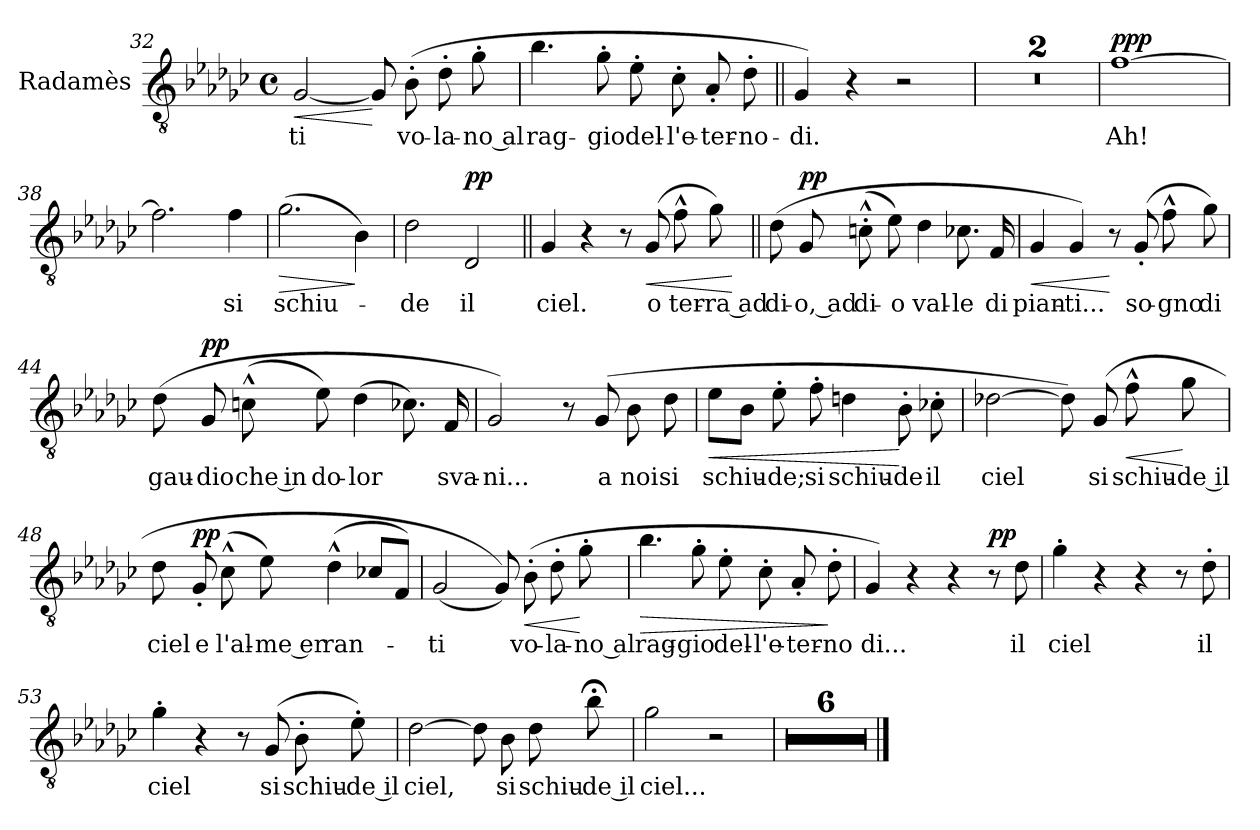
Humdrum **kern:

**kern	**text	**dynam
*part1	*part1	*part1
*staff1	*staff1	*staff1
*I"Radamès	*	*
*I'Rad.	*	*
*clefGv2	*	*
*k[b-e-a-d-g-c-]	*	*
*G-:	*	*
*M4/4	*	*
*met(c)	*	*
=32	=32	=32
!	!LO:LY:b:color=#0055FF	!LO:HP:b
[2G-/	-ti	<
8G-/]	.	[
!	!LO:LY:b:color=#0055FF	!
(>8B-'\	vo-	.
!	!LO:LY:b:color=#0055FF	!
8d-'\	-la-	.
!	!LO:LY:b:color=#0055FF	!
8g-'\	no al	.
=33	=33	=33
!	!LO:LY:b:color=#0055FF	!
4.b-\	rag-	.
!	!LO:LY:b:color=#0055FF	!
8g-'\	-gio	.
!	!LO:LY:b:color=#0055FF	!
8e-'\	del-	.
!	!LO:LY:b:color=#0055FF	!
8c-'\	-l'e-	.
!	!LO:LY:b:color=#0055FF	!
8A-'/	-ter-	.
!	!LO:LY:b:color=#0055FF	!
8d-'\	-no-	.
!!LO:LB:g=z
=34||	=34||	=34||
!	!LO:LY:b:color=#0055FF	!
4G-/)	-di.	.
4r	.	.
2r	.	.
=35	=35	=35
1r	.	.
=36	=36	=36
1r	.	.
!!LO:PB:g=z
=37	=37	=37
!	!LO:LY:b:color=#0055FF	!LO:DY:a
[1f	Ah!	ppp
=38	=38	=38
2.f\]	.	.
!	!LO:LY:b:color=#0055FF	!
4f\	si	.
=39	=39	=39
!	!LO:LY:b:color=#0055FF	!LO:HP:b
(>2.g-\	schiu-	>
4B-\)	.	]
!!LO:LB:g=z
=40	=40	=40
!	!LO:LY:b:color=#0055FF	!
2d-\	-de	.
!	!LO:LY:b:color=#0055FF	!LO:DY:a
2D-/	il	pp
=41||	=41||	=41||
!	!LO:LY:b:color=#0055FF	!
4G-/	ciel.	.
4r	.	.
8r	.	.
!	!LO:LY:b:color=#0055FF	!LO:HP:b
(>8G-/	o	<
!	!LO:LY:b:color=#0055FF	!
8f^^\	ter-	.
!	!LO:LY:b:color=#0055FF	!
8g-\)	ra ad	.
.	.	[
!!LO:PB:g=z
=42||	=42||	=42||
!	!LO:LY:b:color=#0055FF	!
(>8d-\	di-	.
!	!LO:LY:b:color=#0055FF	!LO:DY:a
8G-/	o, ad	pp
!	!LO:LY:b:color=#0055FF	!
(>8cn'^^\	-di-	.
!	!LO:LY:b:color=#0055FF	!
8e-\)	-o	.
!	!LO:LY:b:color=#0055FF	!
4d-\	val-	.
!	!LO:LY:b:color=#0055FF	!
8.c-X\	-le	.
!	!LO:LY:b:color=#0055FF	!
16F/	di	.
=43	=43	=43
!	!LO:LY:b:color=#0055FF	!LO:HP:b
4G-/	pian-	<
!	!LO:LY:b:color=#0055FF	!
4G-/)	-ti...	.
8r	.	[
!	!LO:LY:b:color=#0055FF	!
(>8G-'/	so-	.
!	!LO:LY:b:color=#0055FF	!
8f^^\	-gno	.
!	!LO:LY:b:color=#0055FF	!
8g-\)	di	.
!!LO:LB:g=z
=44	=44	=44
!	!LO:LY:b:color=#0055FF	!
(>8d-\	gau-	.
!	!LO:LY:b:color=#0055FF	!LO:DY:a
8G-/	-dio	pp
!	!LO:LY:b:color=#0055FF	!
(>8cn^^\	che in	.
!	!LO:LY:b:color=#0055FF	!
8e-\)	do-	.
!	!LO:LY:b:color=#0055FF	!
(>4d-\	-lor	.
8.c-X\)	.	.
!	!LO:LY:b:color=#0055FF	!
16F/	sva-	.
=45	=45	=45
!	!LO:LY:b:color=#0055FF	!
2G-/)	-ni...	.
8r	.	.
!	!LO:LY:b:color=#0055FF	!
(>8G-/	a	.
!	!LO:LY:b:color=#0055FF	!
8B-\	noi	.
!	!LO:LY:b:color=#0055FF	!
8d-\	si	.
=46	=46	=46
!	!LO:LY:b:color=#0055FF	!LO:HP:b
8e-\L	schiu-	<
8B-\J	.	.
!	!LO:LY:b:color=#0055FF	!
8e-'\	-de;	.
!	!LO:LY:b:color=#0055FF	!
8f'\	si	.
!	!LO:LY:b:color=#0055FF	!
4dn\	schiu-	.
!	!LO:LY:b:color=#0055FF	!
8B-'\	-de	[
!	!LO:LY:b:color=#0055FF	!
8c-X'\	il	.
!!LO:PB:g=z
=47	=47	=47
!	!LO:LY:b:color=#0055FF	!
[2d-X\	ciel	.
8d-\])	.	.
!	!LO:LY:b:color=#0055FF	!
(>8G-/	si	.
!	!LO:LY:b:color=#0055FF	!LO:HP:b
8f^^\	schiu-	<
!	!LO:LY:b:color=#0055FF	!
8g-\	de il	[
=48	=48	=48
!	!LO:LY:b:color=#0055FF	!
8d-\	ciel	.
!	!LO:LY:b:color=#0055FF	!LO:DY:a
8G-'/	e	pp
!	!LO:LY:b:color=#0055FF	!
(>8c-^^\	l'al-	.
!	!LO:LY:b:color=#0055FF	!
8e-\)	me er	.
!	!LO:LY:b:color=#0055FF	!
(>4d-^^\	-ran-	.
8c-X/L	.	.
8F/J)	.	.
!!LO:LB:g=z
=49	=49	=49
!	!LO:LY:b:color=#0055FF	!
(<2G-/	-ti	.
8G-/))	.	.
!	!LO:LY:b:color=#0055FF	!LO:HP:b
(>8B-'\	vo-	<
!	!LO:LY:b:color=#0055FF	!
8d-'\	-la-	.
!	!LO:LY:b:color=#0055FF	!
8g-'\	no al	[
=50	=50	=50
!	!LO:LY:b:color=#0055FF	!LO:HP:b
4.b-\	rag-	>
!	!LO:LY:b:color=#0055FF	!
8g-'\	-gio	.
!	!LO:LY:b:color=#0055FF	!
8e-'\	del-	.
!	!LO:LY:b:color=#0055FF	!
8c-'\	-l'e-	.
!	!LO:LY:b:color=#0055FF	!
8A-'/	-ter-	.
!	!LO:LY:b:color=#0055FF	!
8d-'\	-no	]
!!LO:PB:g=z
=51	=51	=51
!	!LO:LY:b:color=#0055FF	!
4G-/)	di...	.
4r	.	.
4r	.	.
!	!	!LO:DY:a
8r	.	pp
!	!LO:LY:b:color=#0055FF	!
8d-\	il	.
=52	=52	=52
!	!LO:LY:b:color=#0055FF	!
4g-'\	ciel	.
4r	.	.
4r	.	.
8r	.	.
!	!LO:LY:b:color=#0055FF	!
8d-'\	il	.
!!LO:LB:g=z
=53	=53	=53
!	!LO:LY:b:color=#0055FF	!
4g-'\	ciel	.
4r	.	.
8r	.	.
!	!LO:LY:b:color=#0055FF	!
(>8G-/	si	.
!	!LO:LY:b:color=#0055FF	!
8B-'\	schiu-	.
!	!LO:LY:b:color=#0055FF	!
8e-'\)	de il	.
=54	=54	=54
!	!LO:LY:b:color=#0055FF	!
[2d-\	ciel,	.
8d-\]	.	.
!	!LO:LY:b:color=#0055FF	!
8B-\	si	.
!	!LO:LY:b:color=#0055FF	!
8d-\	schiu-	.
!	!LO:LY:b:color=#0055FF	!
8b-;<\	de il	.
!!LO:PB:g=z
=55	=55	=55
!	!LO:LY:b:color=#0055FF	!
2g-\	ciel...	.
2r	.	.
=56	=56	=56
1r	.	.
=57	=57	=57
1r	.	.
!!LO:LB:g=z
=58	=58	=58
1r	.	.
=59	=59	=59
1r	.	.
=60	=60	=60
1r	.	.
=61	=61	=61
1r	.	.
==	==	==
*-	*-	*-
